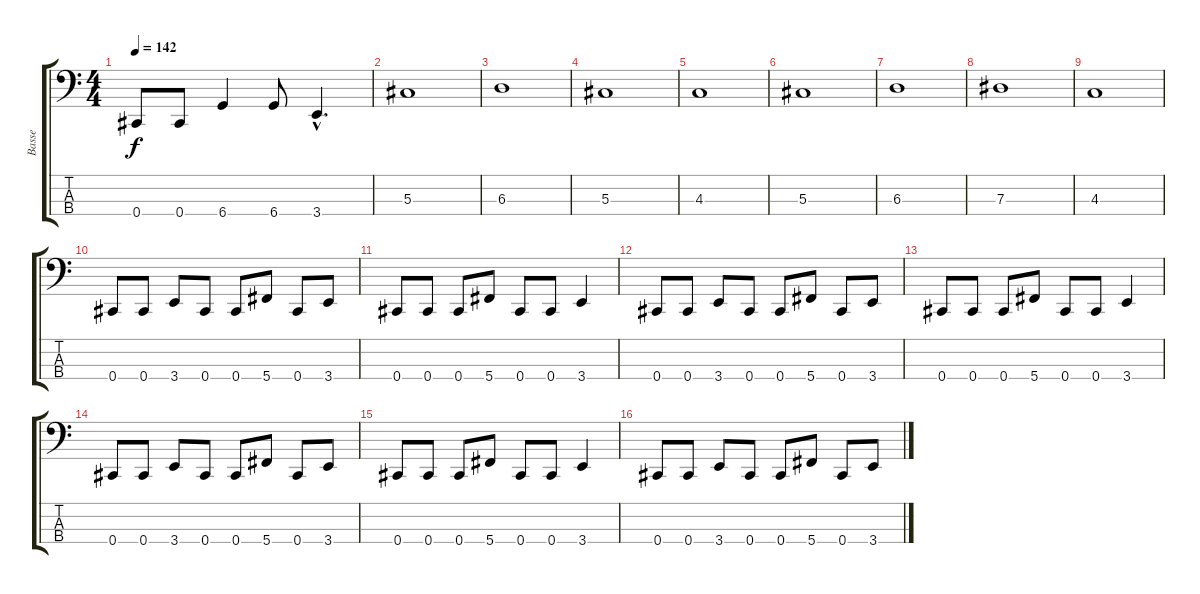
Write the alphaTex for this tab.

\track ("Basse" "Basse") {instrument electricbassfinger}
\staff {score tabs}
\tuning (Gb2 Db2 Ab1 Db1) {hide}
\ts (4 4)
\tempo 142
\clef f4
\ks c
0.4.8{dy f} 0.4.8 6.4.4 6.4.8 3.4{hac}.4{d} |
5.3.1 |
6.3.1 |
5.3.1 |
4.3.1 |
5.3.1 |
6.3.1 |
7.3.1 |
4.3.1 |
0.4.8 0.4.8 3.4.8 0.4.8 0.4.8 5.4.8 0.4.8 3.4.8 |
0.4.8 0.4.8 0.4.8 5.4.8 0.4.8 0.4.8 3.4.4 |
0.4.8 0.4.8 3.4.8 0.4.8 0.4.8 5.4.8 0.4.8 3.4.8 |
0.4.8 0.4.8 0.4.8 5.4.8 0.4.8 0.4.8 3.4.4 |
0.4.8 0.4.8 3.4.8 0.4.8 0.4.8 5.4.8 0.4.8 3.4.8 |
0.4.8 0.4.8 0.4.8 5.4.8 0.4.8 0.4.8 3.4.4 |
0.4.8 0.4.8 3.4.8 0.4.8 0.4.8 5.4.8 0.4.8 3.4.8
